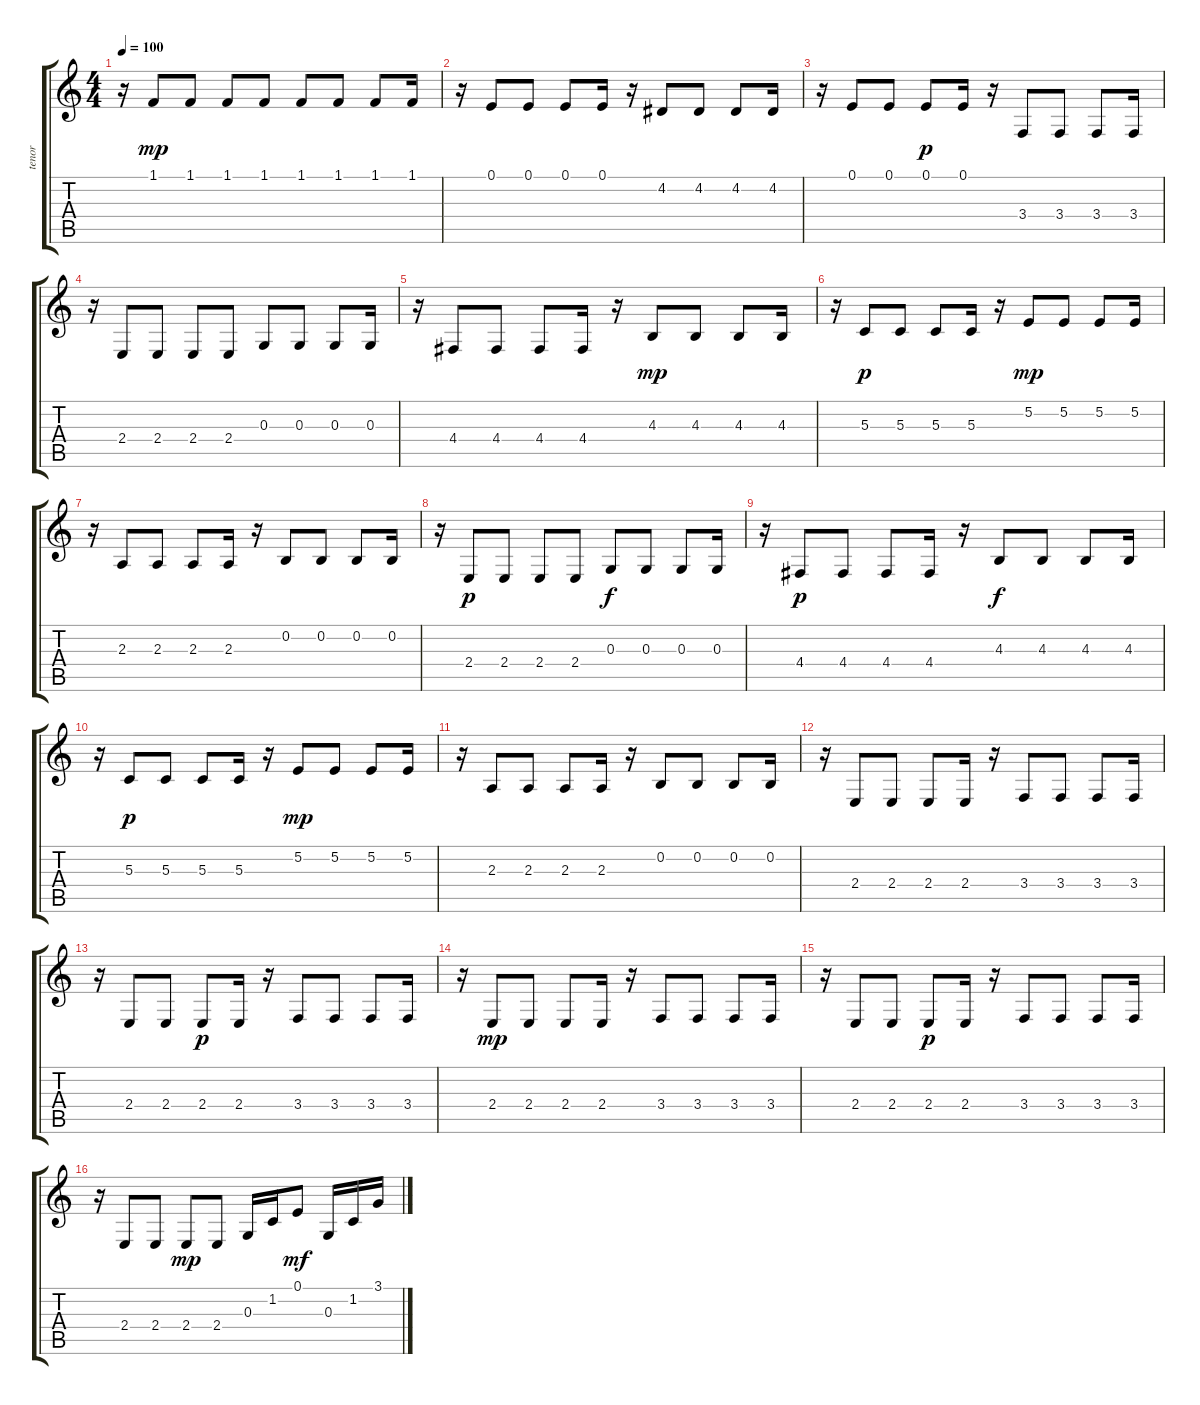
\track ("tenor               " "tenor     ") {instrument acousticgrandpiano}
\staff {score tabs}
\tuning (E4 B3 G3 D3 A2 E2) {hide}
\ts (4 4)
\tempo 100
\clef g2
\ks c
r.16{dy mp} 1.1.8 1.1.8 1.1.8 1.1.8 1.1.8 1.1.8 1.1.8 1.1.16 |
r.16 0.1.8 0.1.8 0.1.8 0.1.16 r.16 4.2.8 4.2.8 4.2.8 4.2.16 |
r.16 0.1.8 0.1.8 0.1.8{dy p} 0.1.16 r.16 3.4.8 3.4.8 3.4.8 3.4.16 |
r.16 2.4.8 2.4.8 2.4.8 2.4.8 0.3.8 0.3.8 0.3.8 0.3.16 |
r.16 4.4.8 4.4.8 4.4.8 4.4.16 r.16 4.3.8{dy mp} 4.3.8 4.3.8 4.3.16 |
r.16 5.3.8{dy p} 5.3.8 5.3.8 5.3.16 r.16 5.2.8{dy mp} 5.2.8 5.2.8 5.2.16 |
r.16 2.3.8 2.3.8 2.3.8 2.3.16 r.16 0.2.8 0.2.8 0.2.8 0.2.16 |
r.16 2.4.8{dy p} 2.4.8 2.4.8 2.4.8 0.3.8{dy f} 0.3.8 0.3.8 0.3.16 |
r.16 4.4.8{dy p} 4.4.8 4.4.8 4.4.16 r.16 4.3.8{dy f} 4.3.8 4.3.8 4.3.16 |
r.16 5.3.8{dy p} 5.3.8 5.3.8 5.3.16 r.16 5.2.8{dy mp} 5.2.8 5.2.8 5.2.16 |
r.16 2.3.8 2.3.8 2.3.8 2.3.16 r.16 0.2.8 0.2.8 0.2.8 0.2.16 |
r.16 2.4.8 2.4.8 2.4.8 2.4.16 r.16 3.4.8 3.4.8 3.4.8 3.4.16 |
r.16 2.4.8 2.4.8 2.4.8{dy p} 2.4.16 r.16 3.4.8 3.4.8 3.4.8 3.4.16 |
r.16 2.4.8{dy mp} 2.4.8 2.4.8 2.4.16 r.16 3.4.8 3.4.8 3.4.8 3.4.16 |
r.16 2.4.8 2.4.8 2.4.8{dy p} 2.4.16 r.16 3.4.8 3.4.8 3.4.8 3.4.16 |
r.16 2.4.8 2.4.8 2.4.8{dy mp} 2.4.8 0.3.16 1.2.16 0.1.8{dy mf} 0.3.16 1.2.16 3.1.16
